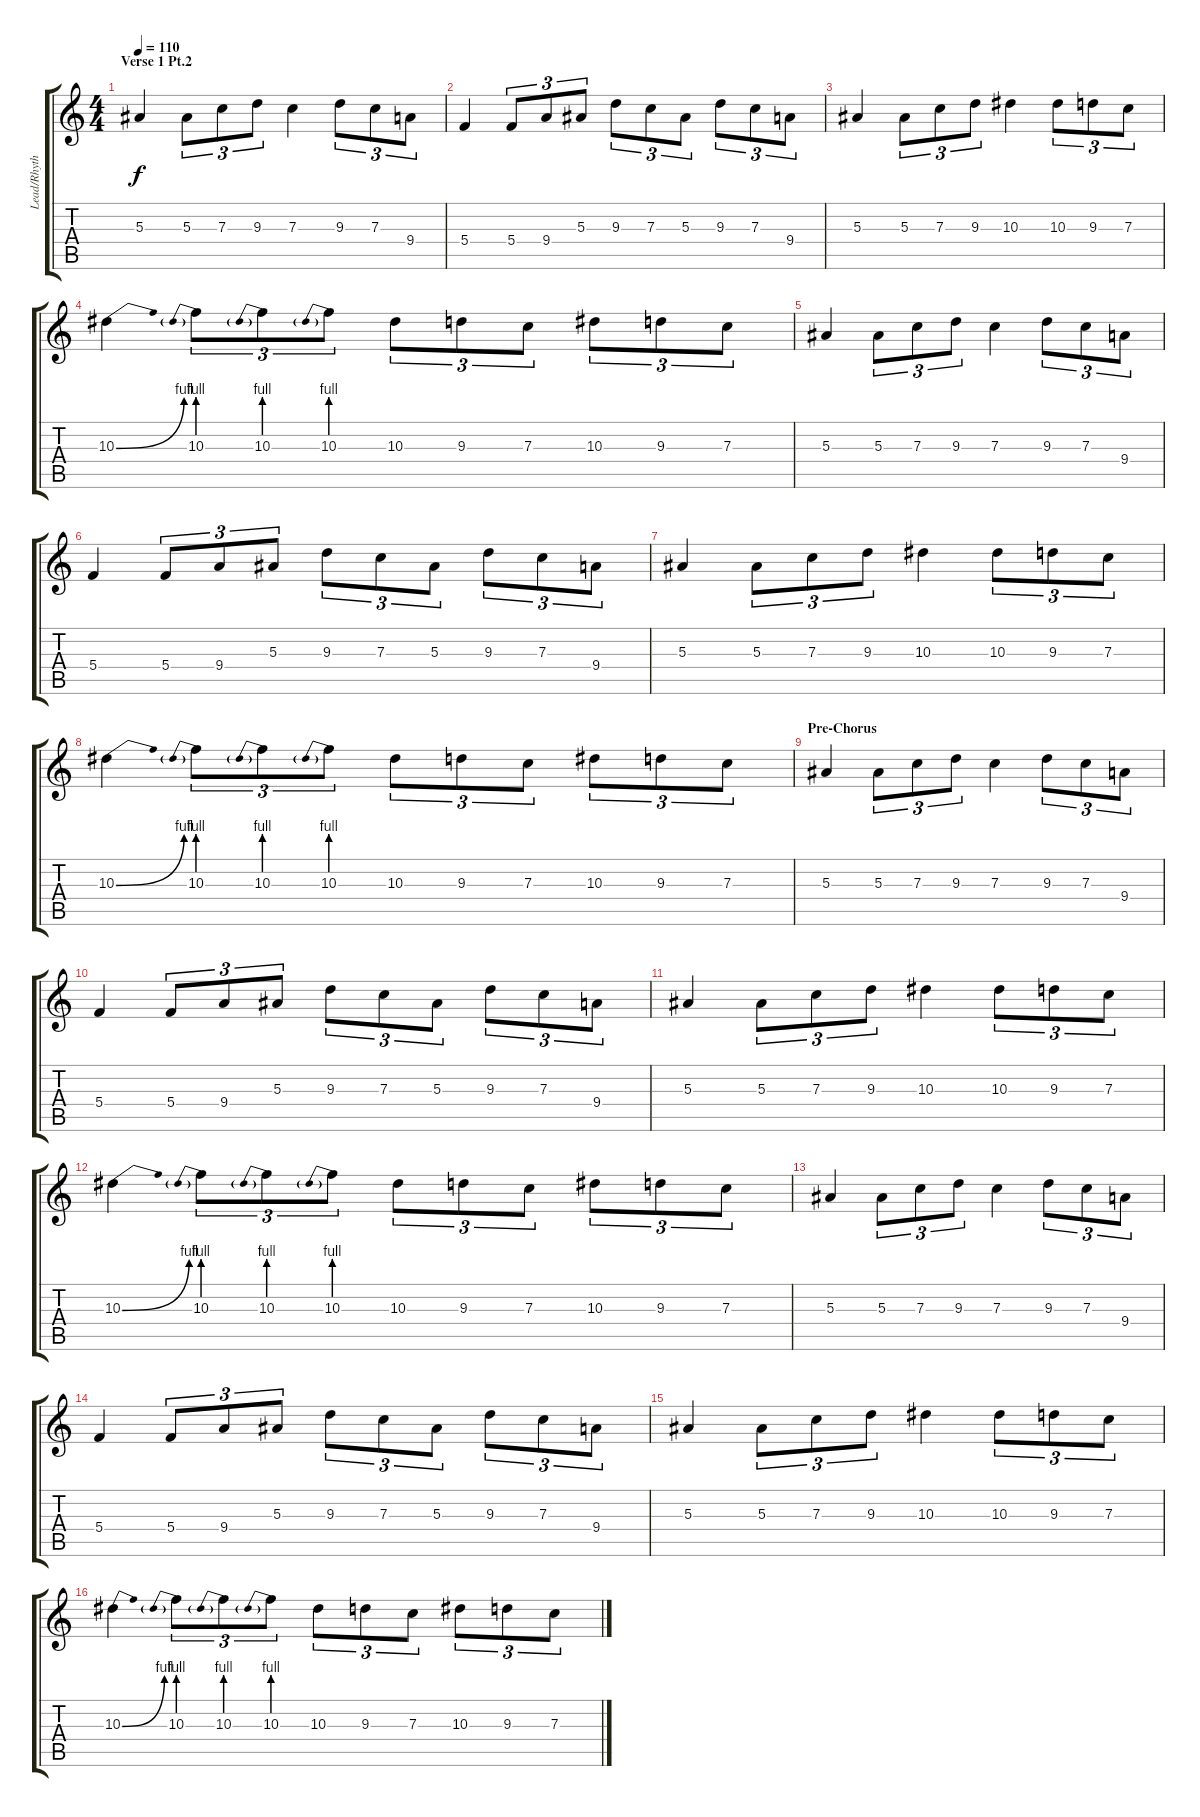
\track ("Lead/Rhythm" "Lead/Rhyth") {instrument distortionguitar}
\staff {score tabs}
\tuning (D4 A3 F3 C3 G2 D2) {hide}
\ts (4 4)
\section ("" "Verse 1 Pt.2")
\tempo 110
\clef g2
\ks c
5.3.4{dy f} 5.3.8{tu (3 2)} 7.3.8{tu (3 2)} 9.3.8{tu (3 2)} 7.3.4 9.3.8{tu (3 2)} 7.3.8{tu (3 2)} 9.4.8{tu (3 2)} |
5.4.4 5.4.8{tu (3 2)} 9.4.8{tu (3 2)} 5.3.8{tu (3 2)} 9.3.8{tu (3 2)} 7.3.8{tu (3 2)} 5.3.8{tu (3 2)} 9.3.8{tu (3 2)} 7.3.8{tu (3 2)} 9.4.8{tu (3 2)} |
5.3.4 5.3.8{tu (3 2)} 7.3.8{tu (3 2)} 9.3.8{tu (3 2)} 10.3.4 10.3.8{tu (3 2)} 9.3.8{tu (3 2)} 7.3.8{tu (3 2)} |
10.3{be (bend 0 0 60 4)}.4 10.3{be (prebend 0 4 60 4)}.8{tu (3 2)} 10.3{be (prebend 0 4 60 4)}.8{tu (3 2)} 10.3{be (prebend 0 4 60 4)}.8{tu (3 2)} 10.3.8{tu (3 2)} 9.3.8{tu (3 2)} 7.3.8{tu (3 2)} 10.3.8{tu (3 2)} 9.3.8{tu (3 2)} 7.3.8{tu (3 2)} |
5.3.4 5.3.8{tu (3 2)} 7.3.8{tu (3 2)} 9.3.8{tu (3 2)} 7.3.4 9.3.8{tu (3 2)} 7.3.8{tu (3 2)} 9.4.8{tu (3 2)} |
5.4.4 5.4.8{tu (3 2)} 9.4.8{tu (3 2)} 5.3.8{tu (3 2)} 9.3.8{tu (3 2)} 7.3.8{tu (3 2)} 5.3.8{tu (3 2)} 9.3.8{tu (3 2)} 7.3.8{tu (3 2)} 9.4.8{tu (3 2)} |
5.3.4 5.3.8{tu (3 2)} 7.3.8{tu (3 2)} 9.3.8{tu (3 2)} 10.3.4 10.3.8{tu (3 2)} 9.3.8{tu (3 2)} 7.3.8{tu (3 2)} |
10.3{be (bend 0 0 60 4)}.4 10.3{be (prebend 0 4 60 4)}.8{tu (3 2)} 10.3{be (prebend 0 4 60 4)}.8{tu (3 2)} 10.3{be (prebend 0 4 60 4)}.8{tu (3 2)} 10.3.8{tu (3 2)} 9.3.8{tu (3 2)} 7.3.8{tu (3 2)} 10.3.8{tu (3 2)} 9.3.8{tu (3 2)} 7.3.8{tu (3 2)} |
\section ("" "Pre-Chorus")
5.3.4 5.3.8{tu (3 2)} 7.3.8{tu (3 2)} 9.3.8{tu (3 2)} 7.3.4 9.3.8{tu (3 2)} 7.3.8{tu (3 2)} 9.4.8{tu (3 2)} |
5.4.4 5.4.8{tu (3 2)} 9.4.8{tu (3 2)} 5.3.8{tu (3 2)} 9.3.8{tu (3 2)} 7.3.8{tu (3 2)} 5.3.8{tu (3 2)} 9.3.8{tu (3 2)} 7.3.8{tu (3 2)} 9.4.8{tu (3 2)} |
5.3.4 5.3.8{tu (3 2)} 7.3.8{tu (3 2)} 9.3.8{tu (3 2)} 10.3.4 10.3.8{tu (3 2)} 9.3.8{tu (3 2)} 7.3.8{tu (3 2)} |
10.3{be (bend 0 0 60 4)}.4 10.3{be (prebend 0 4 60 4)}.8{tu (3 2)} 10.3{be (prebend 0 4 60 4)}.8{tu (3 2)} 10.3{be (prebend 0 4 60 4)}.8{tu (3 2)} 10.3.8{tu (3 2)} 9.3.8{tu (3 2)} 7.3.8{tu (3 2)} 10.3.8{tu (3 2)} 9.3.8{tu (3 2)} 7.3.8{tu (3 2)} |
5.3.4 5.3.8{tu (3 2)} 7.3.8{tu (3 2)} 9.3.8{tu (3 2)} 7.3.4 9.3.8{tu (3 2)} 7.3.8{tu (3 2)} 9.4.8{tu (3 2)} |
5.4.4 5.4.8{tu (3 2)} 9.4.8{tu (3 2)} 5.3.8{tu (3 2)} 9.3.8{tu (3 2)} 7.3.8{tu (3 2)} 5.3.8{tu (3 2)} 9.3.8{tu (3 2)} 7.3.8{tu (3 2)} 9.4.8{tu (3 2)} |
5.3.4 5.3.8{tu (3 2)} 7.3.8{tu (3 2)} 9.3.8{tu (3 2)} 10.3.4 10.3.8{tu (3 2)} 9.3.8{tu (3 2)} 7.3.8{tu (3 2)} |
10.3{be (bend 0 0 60 4)}.4 10.3{be (prebend 0 4 60 4)}.8{tu (3 2)} 10.3{be (prebend 0 4 60 4)}.8{tu (3 2)} 10.3{be (prebend 0 4 60 4)}.8{tu (3 2)} 10.3.8{tu (3 2)} 9.3.8{tu (3 2)} 7.3.8{tu (3 2)} 10.3.8{tu (3 2)} 9.3.8{tu (3 2)} 7.3.8{tu (3 2)}
